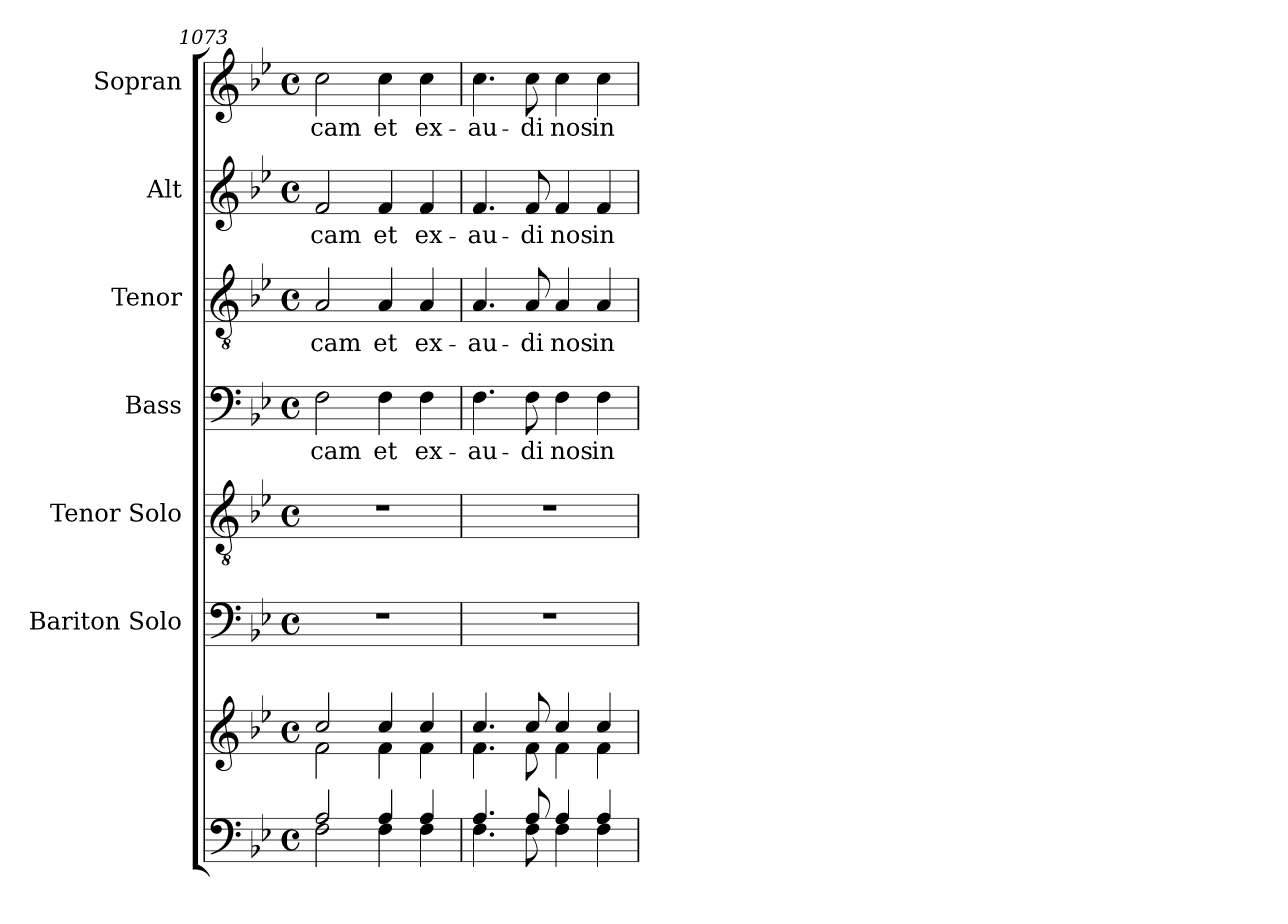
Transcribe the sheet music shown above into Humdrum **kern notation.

**kern	**kern	**kern	**kern	**kern	**text	**kern	**text	**kern	**text	**kern	**text
*part7	*part7	*part6	*part5	*part4	*part4	*part3	*part3	*part2	*part2	*part1	*part1
*staff8	*staff7	*staff6	*staff5	*staff4	*staff4	*staff3	*staff3	*staff2	*staff2	*staff1	*staff1
*	*	*I"Bariton Solo	*I"Tenor Solo	*I"Bass	*	*I"Tenor	*	*I"Alt	*	*I"Sopran	*
*	*	*	*	*I'B.	*	*I'T.	*	*I'A.	*	*I'S.	*
*clefF4	*clefG2	*clefF4	*clefGv2	*clefF4	*	*clefGv2	*	*clefG2	*	*clefG2	*
*k[b-e-]	*k[b-e-]	*k[b-e-]	*k[b-e-]	*k[b-e-]	*	*k[b-e-]	*	*k[b-e-]	*	*k[b-e-]	*
*B-:	*B-:	*B-:	*B-:	*B-:	*	*B-:	*	*B-:	*	*B-:	*
*M4/4	*M4/4	*M4/4	*M4/4	*M4/4	*	*M4/4	*	*M4/4	*	*M4/4	*
*met(c)	*met(c)	*met(c)	*met(c)	*met(c)	*	*met(c)	*	*met(c)	*	*met(c)	*
=1073	=1073	=1073	=1073	=1073	=1073	=1073	=1073	=1073	=1073	=1073	=1073
*^	*^	*	*	*	*	*	*	*	*	*	*
!	!	!	!	!	!	!	!LO:LY:b	!	!LO:LY:b	!	!LO:LY:b	!	!LO:LY:b
2A/	2F\	2cc/	2f\	1r	1r	2F\	-cam	2A/	-cam	2f/	-cam	2cc\	-cam
!	!	!	!	!	!	!	!LO:LY:b	!	!LO:LY:b	!	!LO:LY:b	!	!LO:LY:b
4A/	4F\	4cc/	4f\	.	.	4F\	et	4A/	et	4f/	et	4cc\	et
!	!	!	!	!	!	!	!LO:LY:b	!	!LO:LY:b	!	!LO:LY:b	!	!LO:LY:b
4A/	4F\	4cc/	4f\	.	.	4F\	ex-	4A/	ex-	4f/	ex-	4cc\	ex-
=1074	=1074	=1074	=1074	=1074	=1074	=1074	=1074	=1074	=1074	=1074	=1074	=1074	=1074
!	!	!	!	!	!	!	!LO:LY:b	!	!LO:LY:b	!	!LO:LY:b	!	!LO:LY:b
4.A/	4.F\	4.cc/	4.f\	1r	1r	4.F\	-au-	4.A/	-au-	4.f/	-au-	4.cc\	-au-
!	!	!	!	!	!	!	!LO:LY:b	!	!LO:LY:b	!	!LO:LY:b	!	!LO:LY:b
8A/	8F\	8cc/	8f\	.	.	8F\	-di	8A/	-di	8f/	-di	8cc\	-di
!	!	!	!	!	!	!	!LO:LY:b	!	!LO:LY:b	!	!LO:LY:b	!	!LO:LY:b
4A/	4F\	4cc/	4f\	.	.	4F\	nos	4A/	nos	4f/	nos	4cc\	nos
!	!	!	!	!	!	!	!LO:LY:b	!	!LO:LY:b	!	!LO:LY:b	!	!LO:LY:b
4A/	4F\	4cc/	4f\	.	.	4F\	in	4A/	in	4f/	in	4cc\	in
*v	*v	*	*	*	*	*	*	*	*	*	*	*	*
*	*v	*v	*	*	*	*	*	*	*	*	*	*
=	=	=	=	=	=	=	=	=	=	=	=
*-	*-	*-	*-	*-	*-	*-	*-	*-	*-	*-	*-
